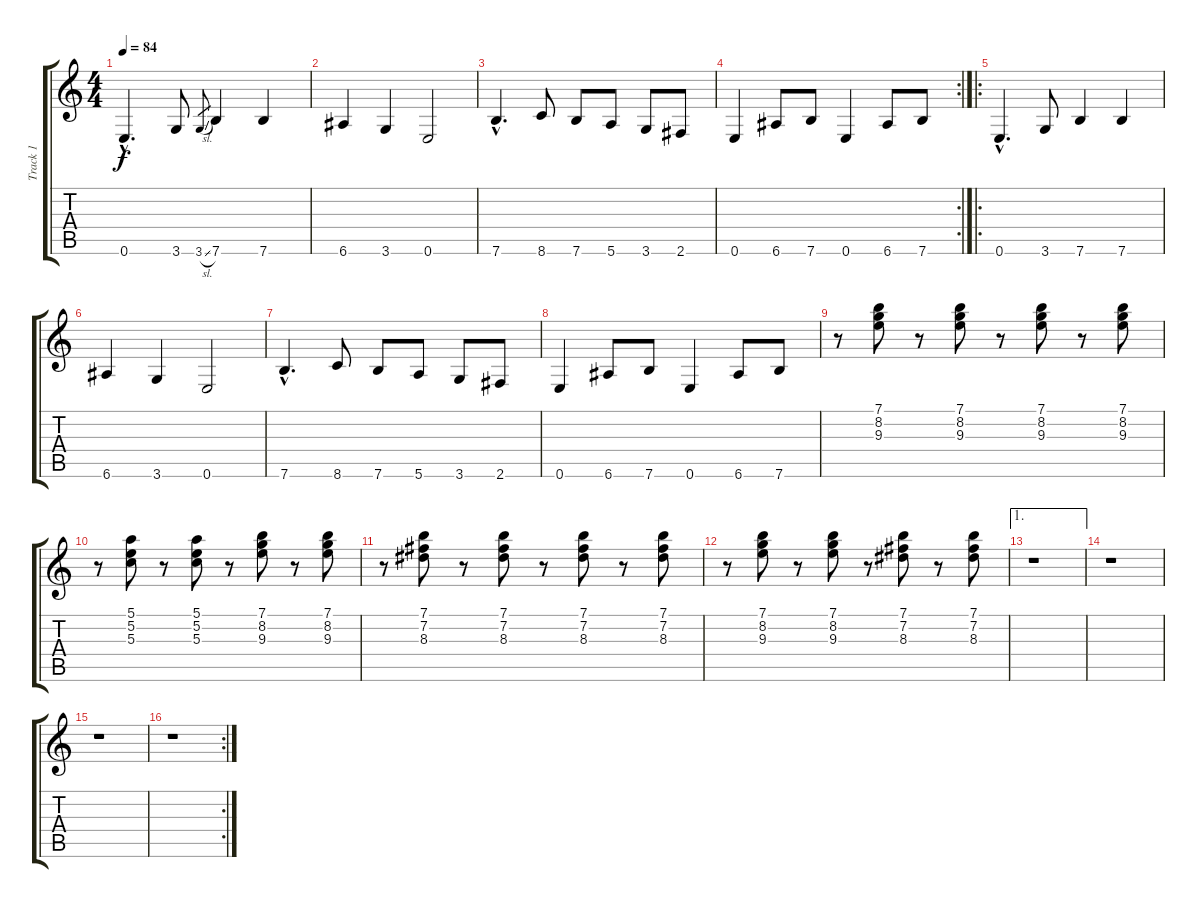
\track ("Track 1" "Track 1") {instrument acousticguitarnylon}
\staff {score tabs}
\tuning (E4 B3 G3 D3 A2 E2) {hide}
\ts (4 4)
\tempo 84
\clef g2
\ks c
0.6{hac}.4{d dy f instrument acousticguitarnylon} 3.6.8 3.6{sl}.8{gr} 7.6.4 7.6.4 |
6.6.4 3.6.4 0.6.2 |
7.6{hac}.4{d} 8.6.8 7.6.8 5.6.8 3.6.8 2.6.8 |
\rc 2
0.6.4 6.6.8 7.6.8 0.6.4 6.6.8 7.6.8 |
\ro
0.6{hac}.4{d} 3.6.8 7.6.4 7.6.4 |
6.6.4 3.6.4 0.6.2 |
7.6{hac}.4{d} 8.6.8 7.6.8 5.6.8 3.6.8 2.6.8 |
0.6.4 6.6.8 7.6.8 0.6.4 6.6.8 7.6.8 |
r.8 (7.1 8.2 9.3).8 r.8 (7.1 8.2 9.3).8 r.8 (7.1 8.2 9.3).8 r.8 (7.1 8.2 9.3).8 |
r.8 (5.1 5.2 5.3).8 r.8 (5.1 5.2 5.3).8 r.8 (7.1 8.2 9.3).8 r.8 (7.1 8.2 9.3).8 |
r.8 (7.1 7.2 8.3).8 r.8 (7.1 7.2 8.3).8 r.8 (7.1 7.2 8.3).8 r.8 (7.1 7.2 8.3).8 |
r.8 (7.1 8.2 9.3).8 r.8 (7.1 8.2 9.3).8 r.8 (7.1 7.2 8.3).8 r.8 (7.1 7.2 8.3).8 |
\ae 1
r.1 |
r.1 |
r.1 |
\rc 2
r.1
